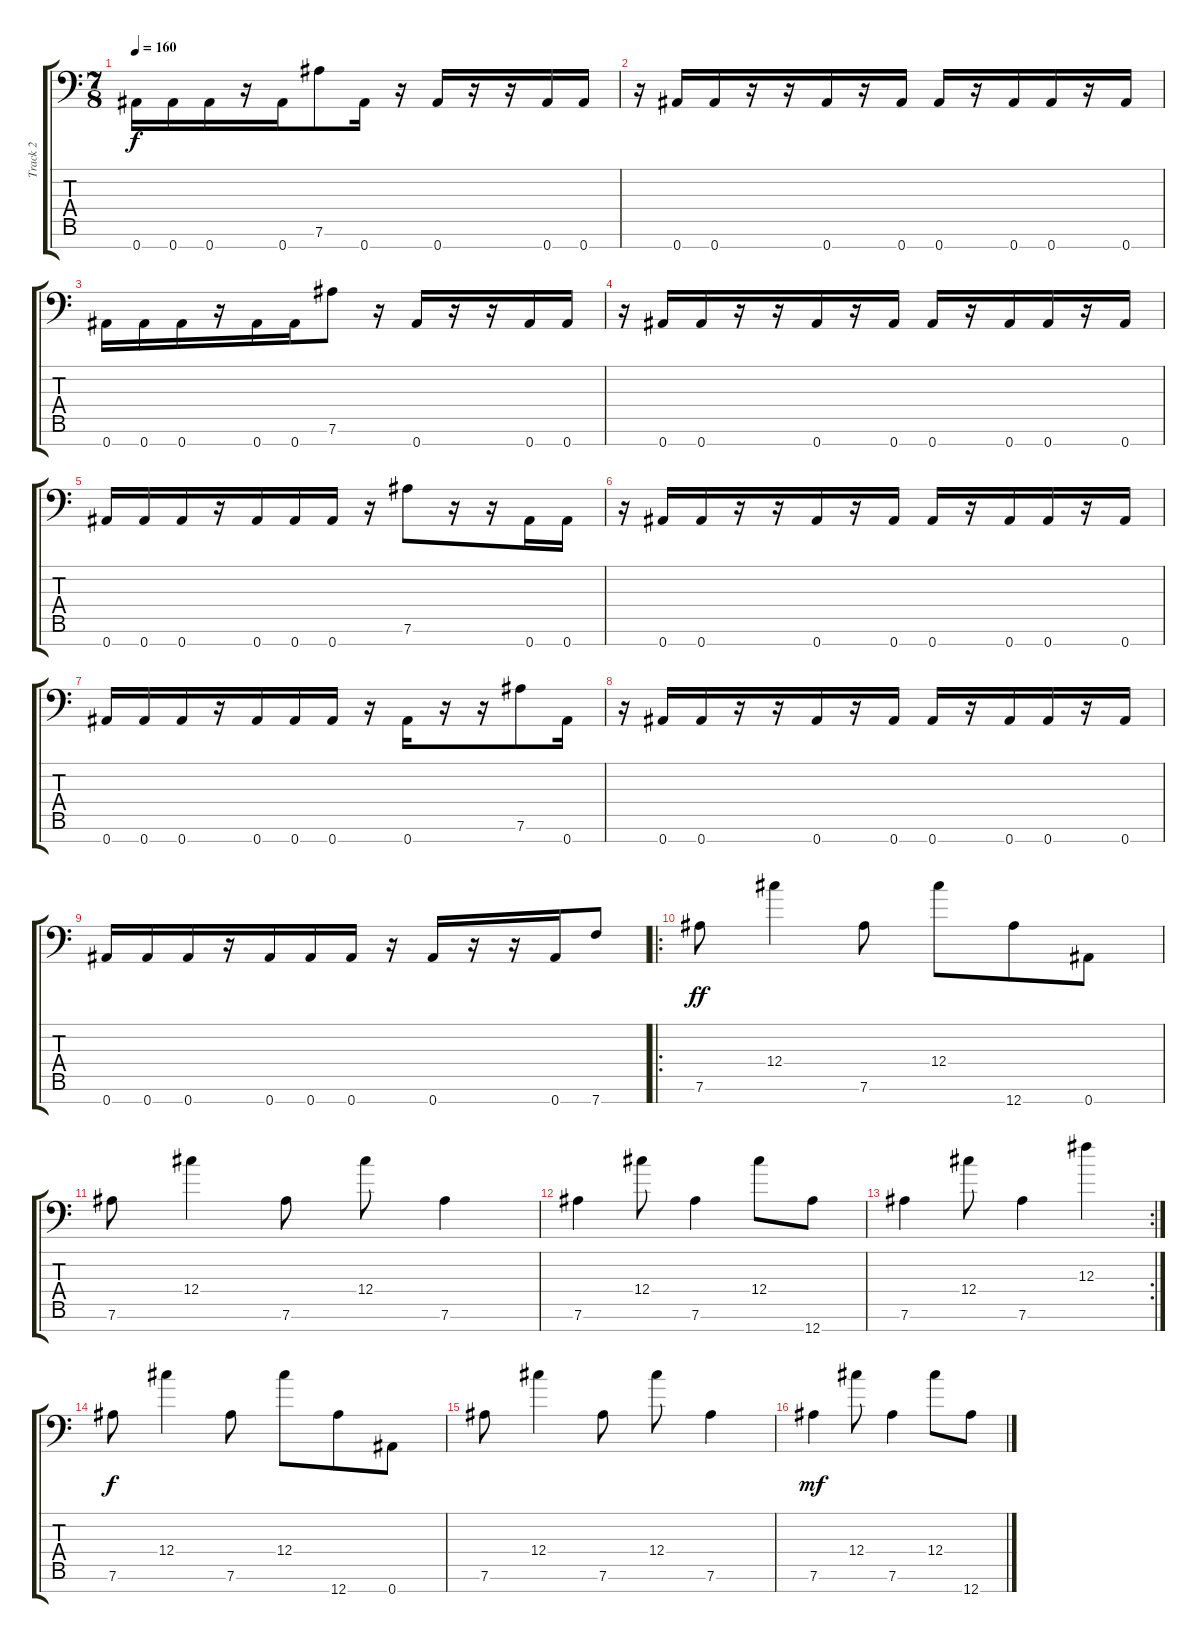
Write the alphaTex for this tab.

\track ("Track 2" "Track 2") {instrument distortionguitar}
\staff {score tabs}
\tuning (Eb4 Bb3 Gb3 Db3 Ab2 Eb2 Bb1) {hide}
\ts (7 8)
\tempo 160
\clef f4
\ks c
0.7.16{dy f} 0.7.16 0.7.16 r.16 0.7.16 7.6.8 0.7.16 r.16 0.7.16 r.16 r.16 0.7.16 0.7.16 |
r.16 0.7.16 0.7.16 r.16 r.16 0.7.16 r.16 0.7.16 0.7.16 r.16 0.7.16 0.7.16 r.16 0.7.16 |
0.7.16 0.7.16 0.7.16 r.16 0.7.16 0.7.16 7.6.8 r.16 0.7.16 r.16 r.16 0.7.16 0.7.16 |
r.16 0.7.16 0.7.16 r.16 r.16 0.7.16 r.16 0.7.16 0.7.16 r.16 0.7.16 0.7.16 r.16 0.7.16 |
0.7.16 0.7.16 0.7.16 r.16 0.7.16 0.7.16 0.7.16 r.16 7.6.8 r.16 r.16 0.7.16 0.7.16 |
r.16 0.7.16 0.7.16 r.16 r.16 0.7.16 r.16 0.7.16 0.7.16 r.16 0.7.16 0.7.16 r.16 0.7.16 |
0.7.16 0.7.16 0.7.16 r.16 0.7.16 0.7.16 0.7.16 r.16 0.7.16 r.16 r.16 7.6.8 0.7.16 |
r.16 0.7.16 0.7.16 r.16 r.16 0.7.16 r.16 0.7.16 0.7.16 r.16 0.7.16 0.7.16 r.16 0.7.16 |
0.7.16 0.7.16 0.7.16 r.16 0.7.16 0.7.16 0.7.16 r.16 0.7.16 r.16 r.16 0.7.16 7.7.8 |
\ro
7.6.8{dy ff} 12.4.4 7.6.8 12.4.8 12.7.8 0.7.8 |
7.6.8 12.4.4 7.6.8 12.4.8 7.6.4 |
7.6.4 12.4.8 7.6.4 12.4.8 12.7.8 |
\rc 2
7.6.4 12.4.8 7.6.4 12.3.4 |
7.6.8{dy f} 12.4.4 7.6.8 12.4.8 12.7.8 0.7.8 |
7.6.8 12.4.4 7.6.8 12.4.8 7.6.4 |
7.6.4{dy mf} 12.4.8 7.6.4 12.4.8 12.7.8
